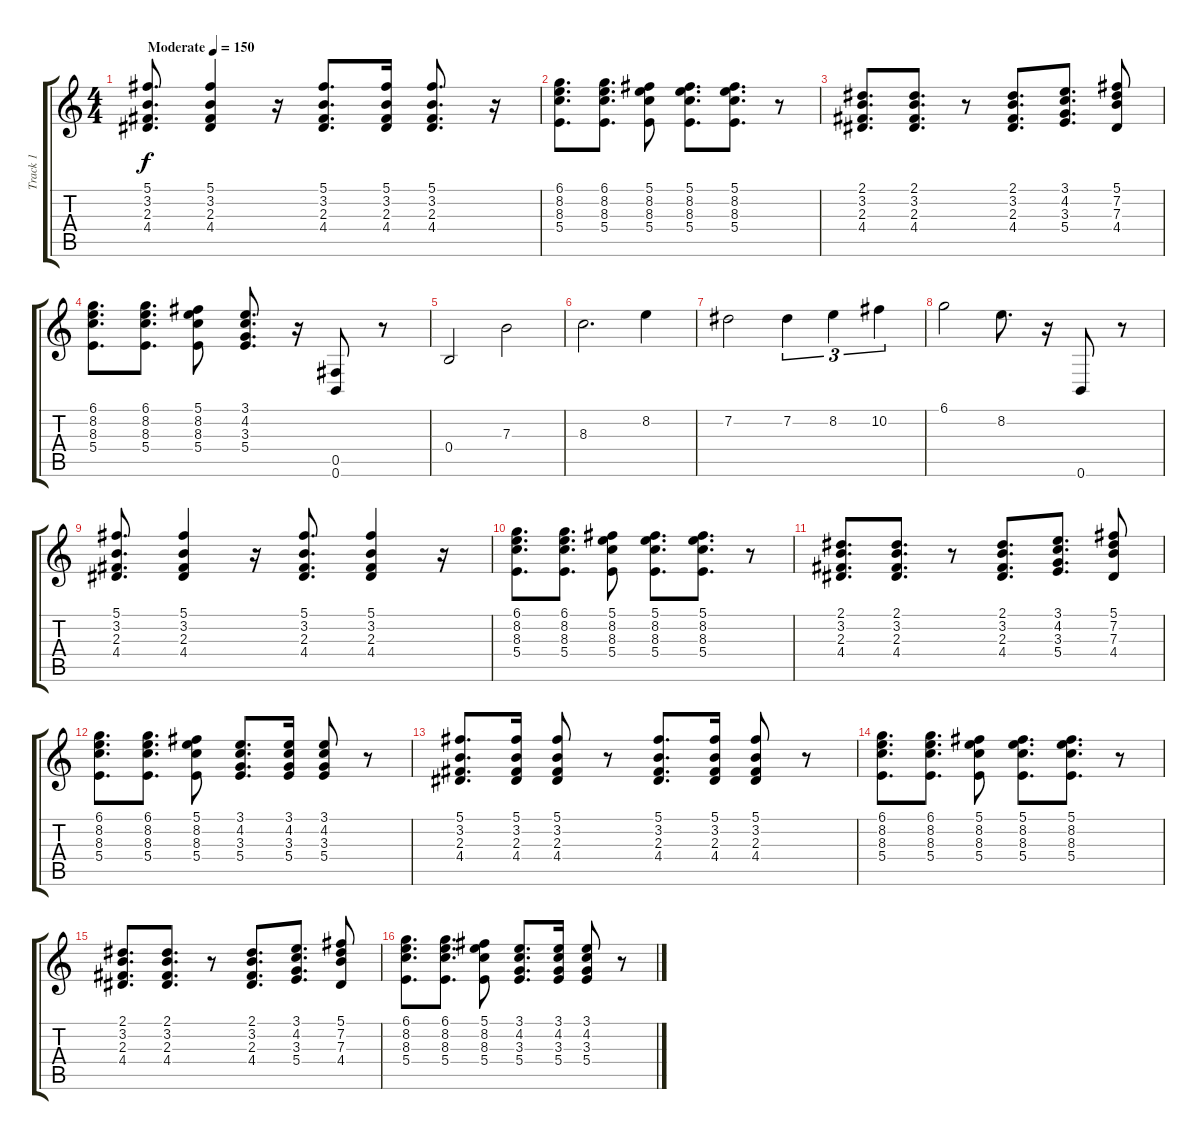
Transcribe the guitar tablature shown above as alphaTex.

\track ("Track 1" "Track 1") {instrument distortionguitar}
\staff {score tabs}
\tuning (Db4 Ab3 E3 B2 Gb2 B1) {hide}
\ts (4 4)
\tempo (150 "Moderate")
\clef g2
\ks c
(5.1 3.2 2.3 4.4).8{d dy f instrument distortionguitar} (5.1 3.2 2.3 4.4).4 r.16 (5.1 3.2 2.3 4.4).8{d} (5.1 3.2 2.3 4.4).16 (5.1 3.2 2.3 4.4).8{d} r.16 |
(6.1 8.2 8.3 5.4).8{d} (6.1 8.2 8.3 5.4).8{d} (5.1 8.2 8.3 5.4).8 (5.1 8.2 8.3 5.4).8{d} (5.1 8.2 8.3 5.4).8{d} r.8 |
(2.1 3.2 2.3 4.4).8{d} (2.1 3.2 2.3 4.4).8{d} r.8 (2.1 3.2 2.3 4.4).8{d} (3.1 4.2 3.3 5.4).8{d} (5.1 7.2 7.3 4.4).8 |
(6.1 8.2 8.3 5.4).8{d} (6.1 8.2 8.3 5.4).8{d} (5.1 8.2 8.3 5.4).8 (3.1 4.2 3.3 5.4).8{d} r.16 (0.5 0.6).8 r.8 |
0.4.2 7.3.2 |
8.3.2{d} 8.2.4 |
7.2.2 7.2.4{tu (3 2)} 8.2.4{tu (3 2)} 10.2.4{tu (3 2)} |
6.1.2 8.2.8{d} r.16 0.6.8 r.8 |
(5.1 3.2 2.3 4.4).8{d} (5.1 3.2 2.3 4.4).4 r.16 (5.1 3.2 2.3 4.4).8{d} (5.1 3.2 2.3 4.4).4 r.16 |
(6.1 8.2 8.3 5.4).8{d} (6.1 8.2 8.3 5.4).8{d} (5.1 8.2 8.3 5.4).8 (5.1 8.2 8.3 5.4).8{d} (5.1 8.2 8.3 5.4).8{d} r.8 |
(2.1 3.2 2.3 4.4).8{d} (2.1 3.2 2.3 4.4).8{d} r.8 (2.1 3.2 2.3 4.4).8{d} (3.1 4.2 3.3 5.4).8{d} (5.1 7.2 7.3 4.4).8 |
(6.1 8.2 8.3 5.4).8{d} (6.1 8.2 8.3 5.4).8{d} (5.1 8.2 8.3 5.4).8 (3.1 4.2 3.3 5.4).8{d} (3.1 4.2 3.3 5.4).16 (3.1 4.2 3.3 5.4).8 r.8 |
(5.1 3.2 2.3 4.4).8{d} (5.1 3.2 2.3 4.4).16 (5.1 3.2 2.3 4.4).8 r.8 (5.1 3.2 2.3 4.4).8{d} (5.1 3.2 2.3 4.4).16 (5.1 3.2 2.3 4.4).8 r.8 |
(6.1 8.2 8.3 5.4).8{d} (6.1 8.2 8.3 5.4).8{d} (5.1 8.2 8.3 5.4).8 (5.1 8.2 8.3 5.4).8{d} (5.1 8.2 8.3 5.4).8{d} r.8 |
(2.1 3.2 2.3 4.4).8{d} (2.1 3.2 2.3 4.4).8{d} r.8 (2.1 3.2 2.3 4.4).8{d} (3.1 4.2 3.3 5.4).8{d} (5.1 7.2 7.3 4.4).8 |
(6.1 8.2 8.3 5.4).8{d} (6.1 8.2 8.3 5.4).8{d} (5.1 8.2 8.3 5.4).8 (3.1 4.2 3.3 5.4).8{d} (3.1 4.2 3.3 5.4).16 (3.1 4.2 3.3 5.4).8 r.8
